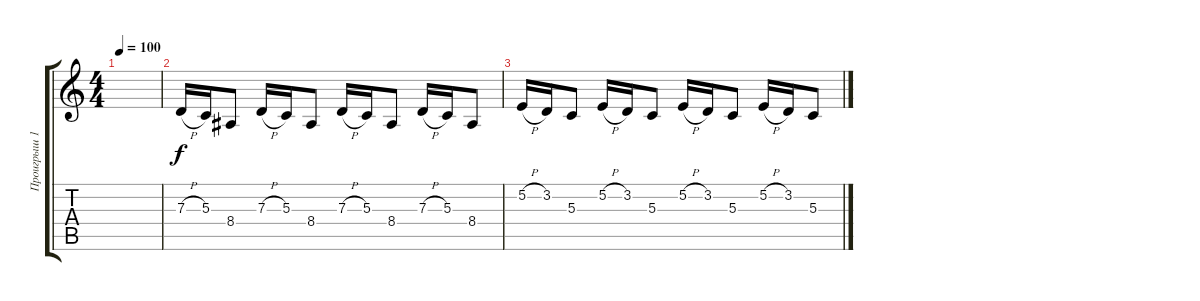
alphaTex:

\track ("Проигрыш 1" "Проигрыш 1") {instrument lead2sawtooth}
\staff {score tabs}
\tuning (E4 B3 G3 D3 A2 D2) {hide}
\ts (4 4)
\tempo 100
\clef g2
\ks c
|
7.3{h}.16{volume 13} 5.3.16 8.4.8 7.3{h}.16 5.3.16 8.4.8 7.3{h}.16 5.3.16 8.4.8 7.3{h}.16 5.3.16 8.4.8 |
5.2{h}.16 3.2.16 5.3.8 5.2{h}.16 3.2.16 5.3.8 5.2{h}.16 3.2.16 5.3.8 5.2{h}.16 3.2.16 5.3.8{volume 10}
